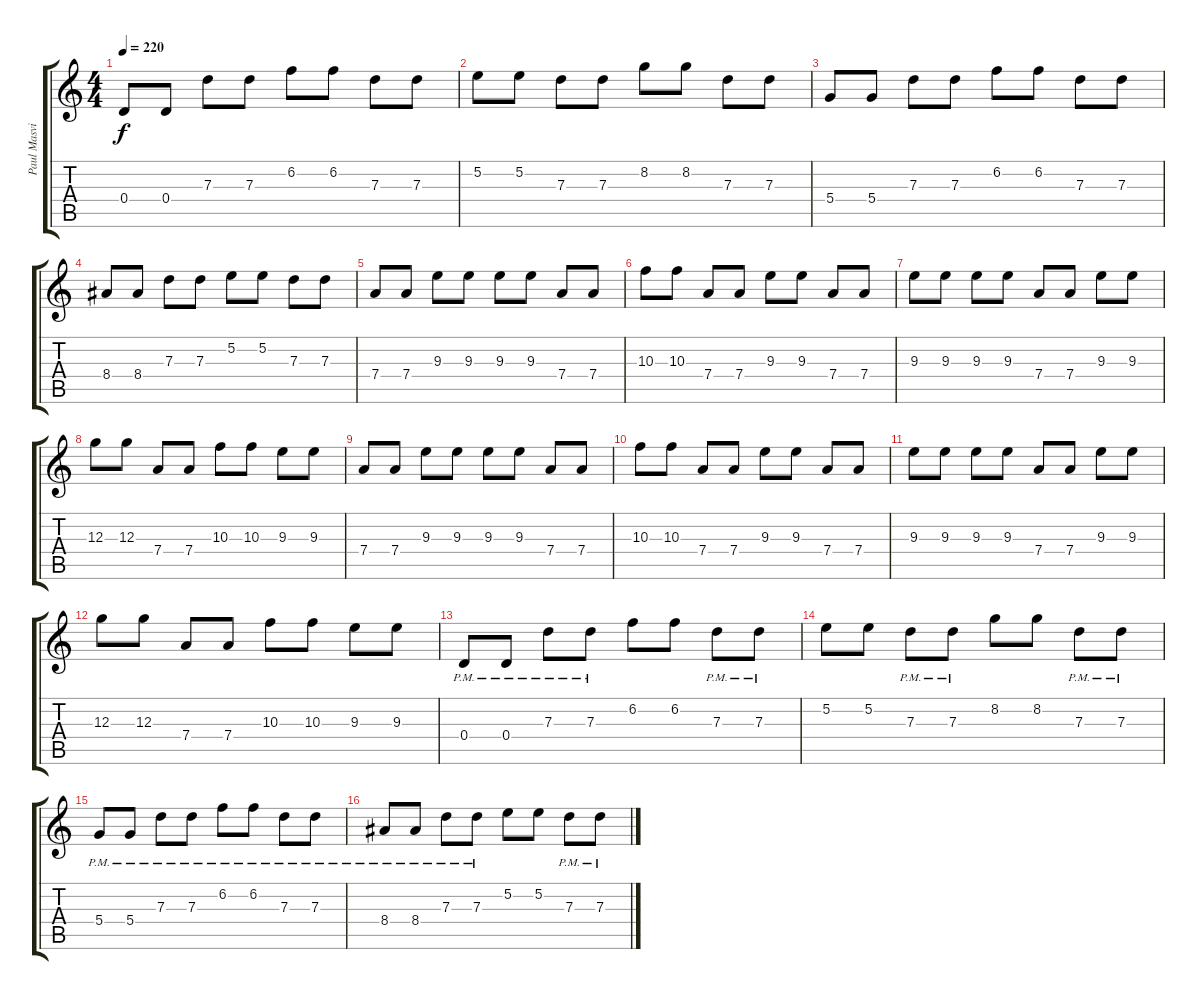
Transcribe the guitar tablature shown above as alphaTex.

\track ("Paul Masvidal" "Paul Masvi") {instrument distortionguitar}
\staff {score tabs}
\tuning (E4 B3 G3 D3 A2 E2) {hide}
\ts (4 4)
\tempo 220
\clef g2
\ks c
0.4.8{dy f instrument acousticguitarsteel} 0.4.8 7.3.8 7.3.8 6.2.8 6.2.8 7.3.8 7.3.8 |
5.2.8 5.2.8 7.3.8 7.3.8 8.2.8 8.2.8 7.3.8 7.3.8 |
5.4.8 5.4.8 7.3.8 7.3.8 6.2.8 6.2.8 7.3.8 7.3.8 |
8.4.8 8.4.8 7.3.8 7.3.8 5.2.8 5.2.8 7.3.8 7.3.8 |
7.4.8 7.4.8 9.3.8 9.3.8 9.3.8 9.3.8 7.4.8 7.4.8 |
10.3.8 10.3.8 7.4.8 7.4.8 9.3.8 9.3.8 7.4.8 7.4.8 |
9.3.8 9.3.8 9.3.8 9.3.8 7.4.8 7.4.8 9.3.8 9.3.8 |
12.3.8 12.3.8 7.4.8 7.4.8 10.3.8 10.3.8 9.3.8 9.3.8 |
7.4.8 7.4.8 9.3.8 9.3.8 9.3.8 9.3.8 7.4.8 7.4.8 |
10.3.8 10.3.8 7.4.8 7.4.8 9.3.8 9.3.8 7.4.8 7.4.8 |
9.3.8 9.3.8 9.3.8 9.3.8 7.4.8 7.4.8 9.3.8 9.3.8 |
12.3.8 12.3.8 7.4.8 7.4.8 10.3.8 10.3.8 9.3.8 9.3.8 |
0.4{pm}.8{volume 15 instrument distortionguitar} 0.4{pm}.8 7.3{pm}.8 7.3{pm}.8 6.2.8 6.2.8 7.3{pm}.8 7.3{pm}.8 |
5.2.8 5.2.8 7.3{pm}.8 7.3{pm}.8 8.2.8 8.2.8 7.3{pm}.8 7.3{pm}.8 |
5.4{pm}.8 5.4{pm}.8 7.3{pm}.8 7.3{pm}.8 6.2{pm}.8 6.2{pm}.8 7.3{pm}.8 7.3{pm}.8 |
8.4{pm}.8 8.4{pm}.8 7.3{pm}.8 7.3{pm}.8 5.2.8 5.2.8 7.3{pm}.8 7.3{pm}.8
